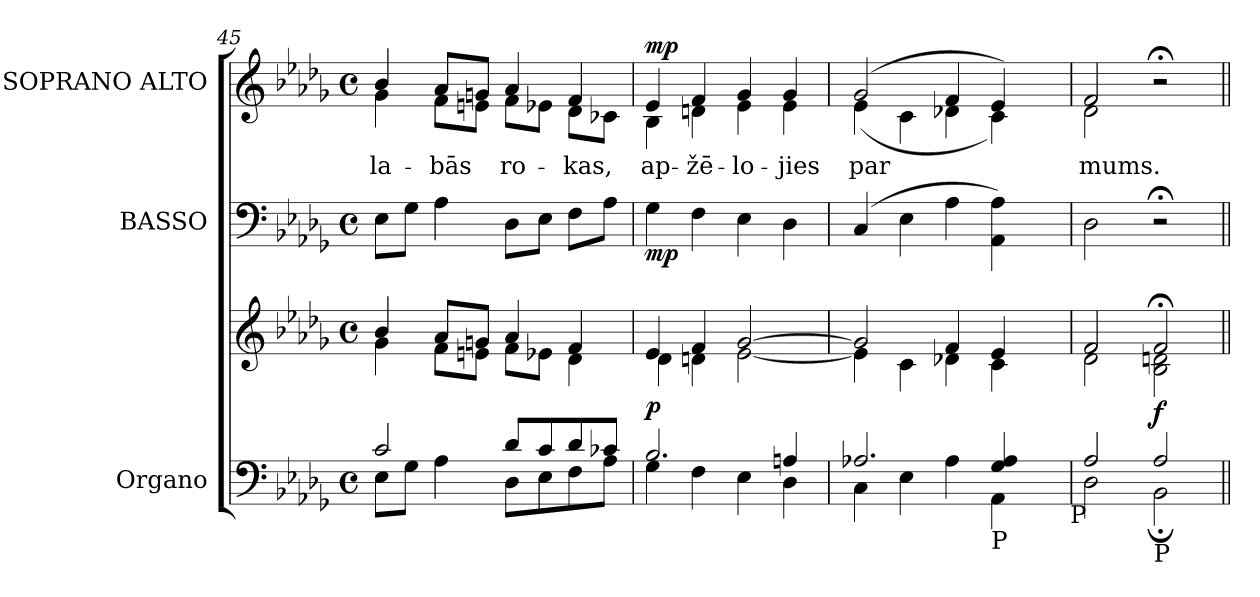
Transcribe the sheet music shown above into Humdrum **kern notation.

**kern	**kern	**dynam	**kern	**dynam	**kern	**text	**dynam
*part3	*part3	*part3	*part2	*part2	*part1	*part1	*part1
*staff4	*staff3	*staff3/4	*staff2	*staff2	*staff1	*staff1	*staff1
*I"Organo	*	*	*I"BASSO	*	*I"SOPRANO ALTO	*	*
*I'Org.	*	*	*I'B.	*	*I'S.	*	*
*clefF4	*clefG2	*	*clefF4	*	*clefG2	*	*
*k[b-e-a-d-g-]	*k[b-e-a-d-g-]	*	*k[b-e-a-d-g-]	*	*k[b-e-a-d-g-]	*	*
*D-:	*D-:	*	*D-:	*	*D-:	*	*
*M4/4	*M4/4	*	*M4/4	*	*M4/4	*	*
*met(c)	*met(c)	*	*met(c)	*	*met(c)	*	*
=45	=45	=45	=45	=45	=45	=45	=45
*^	*^	*	*	*	*	*	*
!	!	!	!	!	!	!	!	!LO:LY:b:color=#000000	!
*	*	*	*	*	*	*	*^	*	*
2ci/	8E-i\L	4b-i/	4g-i\	.	8E-i\L	.	4b-i/	4g-i\	la-	.
.	8G-i\J	.	.	.	8G-i\J	.	.	.	.	.
!	!	!	!	!	!	!	!	!	!LO:LY:b:color=#000000	!
.	4A-i\	8a-i/L	8fi\L	.	4A-i\	.	8a-i/L	8fi\L	-bās	.
.	.	8gni/J	8eni\J	.	.	.	8gni/J	8eni\J	.	.
!	!	!	!	!	!	!	!	!	!LO:LY:b:color=#000000	!
8d-i/L	8D-i\L	4a-i/	8fi\L	.	8D-i\L	.	4a-i/	8fi\L	ro-	.
8ci/	8E-i\	.	8e-Xi\J	.	8E-i\J	.	.	8e-Xi\J	.	.
!	!	!	!	!	!	!	!	!	!LO:LY:b:color=#000000	!
8d-i/	8Fi\	4fi/	4d-i\	.	8Fi\L	.	4fi/	8d-i\L	-kas,	.
8c-Xi/J	8A-i\J	.	.	.	8A-i\J	.	.	8c-Xi\J	.	.
=46	=46	=46	=46	=46	=46	=46	=46	=46	=46	=46
!	!	!	!	!	!	!	!	!	!LO:LY:b:color=#000000	!
2.B-i/	4G-i\	4e-i/	4d-i\	p	4G-i\	mp	4e-i/	4B-i\	ap-	mp
!	!	!	!	!	!	!	!	!	!LO:LY:b:color=#000000	!
.	4Fi\	4fi/	4dni\	.	4Fi\	.	4fi/	4dni\	-žē-	.
!	!	!	!	!	!	!	!	!	!LO:LY:b:color=#000000	!
.	4E-i\	[>2g-i/	[<2e-i\	.	4E-i\	.	4g-i/	4e-i\	-lo-	.
!	!	!	!	!	!	!	!	!	!LO:LY:b:color=#000000	!
4Ani/	4D-i\	.	.	.	4D-i\	.	4g-i/	4e-i\	-jies	.
=47	=47	=47	=47	=47	=47	=47	=47	=47	=47	=47
!	!	!	!	!	!	!	!	!	!LO:LY:b:color=#000000	!
*	*^	*	*	*	*	*	*	*	*	*
2.A-Xi/	4Ci\	2ryy	2g-i/]	4e-i\]	.	(4Ci/	.	(2g-i/	(4e-i\	par	.
.	4E-i\	.	.	4ci\	.	4E-i\	.	.	4ci\	.	.
.	4A-i\	4ryy	4fi/	4d-Xi\	.	4A-i\	.	4fi/	4d-Xi\	.	.
!LO:TX:b:t=P	!	!	!	!	!	!	!	!	!	!	!
4G-i/ 4A-i	4AA-i\	8ryy	4e-i/	4ci\	.	4AA-i\ 4A-i)	.	4e-i/)	4ci\)	.	.
.	.	16ryy	.	.	.	.	.	.	.	.	.
.	.	32ryy	.	.	.	.	.	.	.	.	.
.	.	64ryy	.	.	.	.	.	.	.	.	.
.	.	128...ryy	.	.	.	.	.	.	.	.	.
!	!	!LO:TX:b:t=P	!	!	!	!	!	!	!	!	!
.	.	1024ryy	.	.	.	.	.	.	.	.	.
*	*v	*v	*	*	*	*	*	*	*	*	*
=48	=48	=48	=48	=48	=48	=48	=48	=48	=48	=48
*	*^	*	*	*	*	*	*	*	*	*
!	!	!	!	!	!	!	!	!	!	!LO:LY:b:color=#000000	!
*	*v	*v	*	*	*	*	*	*	*	*	*
2A-i/	2D-i\	2fi/	2d-i\	.	2D-i\	.	2fi/	2d-i\	mums.	.
!LO:TX:b:t=P	!	!	!	!	!	!	!	!	!	!
2A-i/	2BB-;i\	2f;i/	2B-i\ 2dni	f	2r;	.	2r;	2ryy	.	.
*v	*v	*	*	*	*	*	*v	*v	*	*
*	*v	*v	*	*	*	*	*	*
=||	=||	=||	=||	=||	=||	=||	=||
*-	*-	*-	*-	*-	*-	*-	*-
